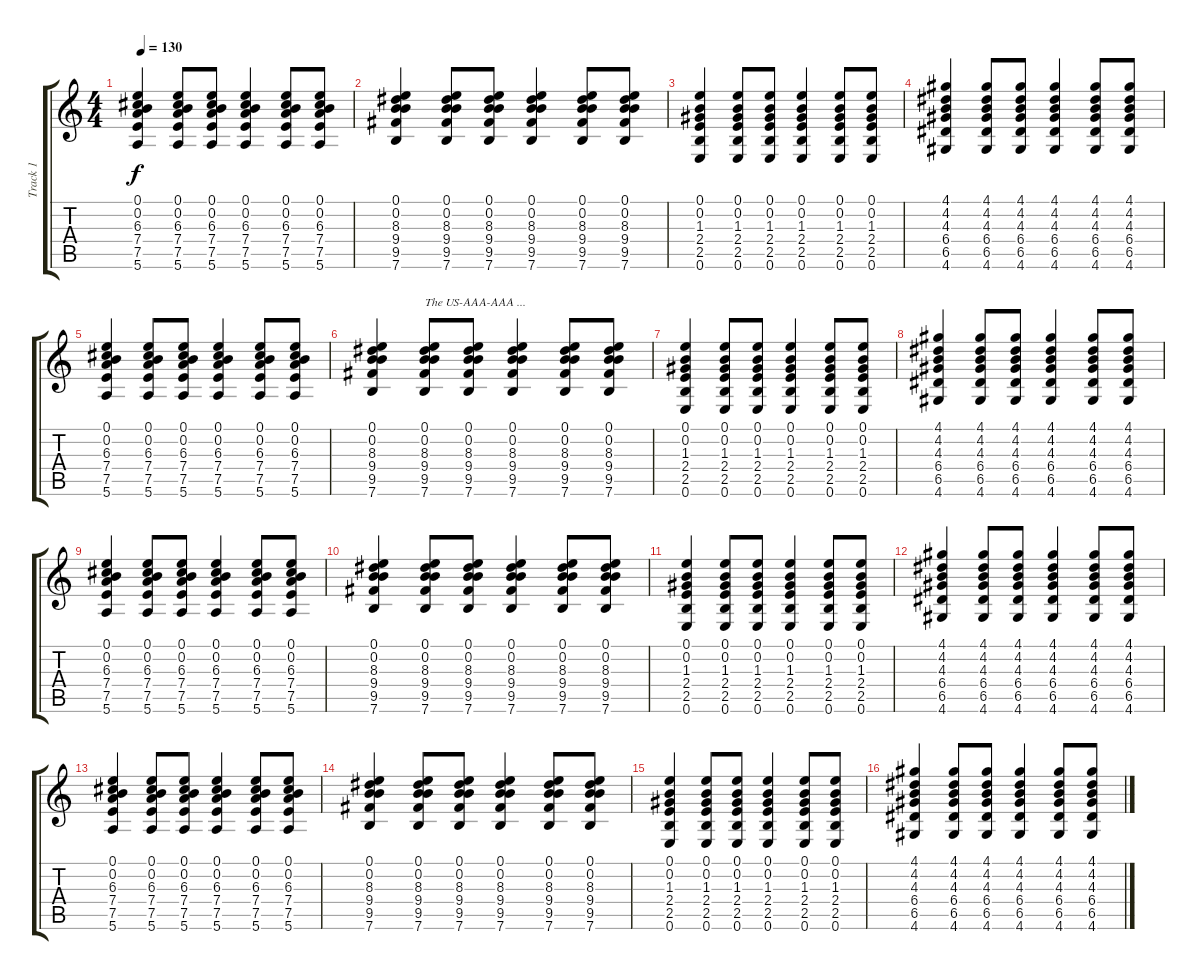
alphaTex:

\track ("Track 1" "Track 1") {instrument acousticguitarsteel}
\staff {score tabs}
\tuning (E4 B3 G3 D3 A2 E2) {hide}
\ts (4 4)
\tempo 130
\clef g2
\ks c
(0.1 0.2 6.3 7.4 7.5 5.6).4{dy f} (0.1 0.2 6.3 7.4 7.5 5.6).8 (0.1 0.2 6.3 7.4 7.5 5.6).8 (0.1 0.2 6.3 7.4 7.5 5.6).4 (0.1 0.2 6.3 7.4 7.5 5.6).8 (0.1 0.2 6.3 7.4 7.5 5.6).8 |
(0.1 0.2 8.3 9.4 9.5 7.6).4 (0.1 0.2 8.3 9.4 9.5 7.6).8 (0.1 0.2 8.3 9.4 9.5 7.6).8 (0.1 0.2 8.3 9.4 9.5 7.6).4 (0.1 0.2 8.3 9.4 9.5 7.6).8 (0.1 0.2 8.3 9.4 9.5 7.6).8 |
(0.1 0.2 1.3 2.4 2.5 0.6).4 (0.1 0.2 1.3 2.4 2.5 0.6).8 (0.1 0.2 1.3 2.4 2.5 0.6).8 (0.1 0.2 1.3 2.4 2.5 0.6).4 (0.1 0.2 1.3 2.4 2.5 0.6).8 (0.1 0.2 1.3 2.4 2.5 0.6).8 |
(4.1 4.2 4.3 6.4 6.5 4.6).4 (4.1 4.2 4.3 6.4 6.5 4.6).8 (4.1 4.2 4.3 6.4 6.5 4.6).8 (4.1 4.2 4.3 6.4 6.5 4.6).4 (4.1 4.2 4.3 6.4 6.5 4.6).8 (4.1 4.2 4.3 6.4 6.5 4.6).8 |
(0.1 0.2 6.3 7.4 7.5 5.6).4 (0.1 0.2 6.3 7.4 7.5 5.6).8 (0.1 0.2 6.3 7.4 7.5 5.6).8 (0.1 0.2 6.3 7.4 7.5 5.6).4 (0.1 0.2 6.3 7.4 7.5 5.6).8 (0.1 0.2 6.3 7.4 7.5 5.6).8 |
(0.1 0.2 8.3 9.4 9.5 7.6).4 (0.1 0.2 8.3 9.4 9.5 7.6).8{txt "The US-AAA-AAA ..."} (0.1 0.2 8.3 9.4 9.5 7.6).8 (0.1 0.2 8.3 9.4 9.5 7.6).4 (0.1 0.2 8.3 9.4 9.5 7.6).8 (0.1 0.2 8.3 9.4 9.5 7.6).8 |
(0.1 0.2 1.3 2.4 2.5 0.6).4 (0.1 0.2 1.3 2.4 2.5 0.6).8 (0.1 0.2 1.3 2.4 2.5 0.6).8 (0.1 0.2 1.3 2.4 2.5 0.6).4 (0.1 0.2 1.3 2.4 2.5 0.6).8 (0.1 0.2 1.3 2.4 2.5 0.6).8 |
(4.1 4.2 4.3 6.4 6.5 4.6).4 (4.1 4.2 4.3 6.4 6.5 4.6).8 (4.1 4.2 4.3 6.4 6.5 4.6).8 (4.1 4.2 4.3 6.4 6.5 4.6).4 (4.1 4.2 4.3 6.4 6.5 4.6).8 (4.1 4.2 4.3 6.4 6.5 4.6).8 |
(0.1 0.2 6.3 7.4 7.5 5.6).4 (0.1 0.2 6.3 7.4 7.5 5.6).8 (0.1 0.2 6.3 7.4 7.5 5.6).8 (0.1 0.2 6.3 7.4 7.5 5.6).4 (0.1 0.2 6.3 7.4 7.5 5.6).8 (0.1 0.2 6.3 7.4 7.5 5.6).8 |
(0.1 0.2 8.3 9.4 9.5 7.6).4 (0.1 0.2 8.3 9.4 9.5 7.6).8 (0.1 0.2 8.3 9.4 9.5 7.6).8 (0.1 0.2 8.3 9.4 9.5 7.6).4 (0.1 0.2 8.3 9.4 9.5 7.6).8 (0.1 0.2 8.3 9.4 9.5 7.6).8 |
(0.1 0.2 1.3 2.4 2.5 0.6).4 (0.1 0.2 1.3 2.4 2.5 0.6).8 (0.1 0.2 1.3 2.4 2.5 0.6).8 (0.1 0.2 1.3 2.4 2.5 0.6).4 (0.1 0.2 1.3 2.4 2.5 0.6).8 (0.1 0.2 1.3 2.4 2.5 0.6).8 |
(4.1 4.2 4.3 6.4 6.5 4.6).4 (4.1 4.2 4.3 6.4 6.5 4.6).8 (4.1 4.2 4.3 6.4 6.5 4.6).8 (4.1 4.2 4.3 6.4 6.5 4.6).4 (4.1 4.2 4.3 6.4 6.5 4.6).8 (4.1 4.2 4.3 6.4 6.5 4.6).8 |
(0.1 0.2 6.3 7.4 7.5 5.6).4 (0.1 0.2 6.3 7.4 7.5 5.6).8 (0.1 0.2 6.3 7.4 7.5 5.6).8 (0.1 0.2 6.3 7.4 7.5 5.6).4 (0.1 0.2 6.3 7.4 7.5 5.6).8 (0.1 0.2 6.3 7.4 7.5 5.6).8 |
(0.1 0.2 8.3 9.4 9.5 7.6).4 (0.1 0.2 8.3 9.4 9.5 7.6).8 (0.1 0.2 8.3 9.4 9.5 7.6).8 (0.1 0.2 8.3 9.4 9.5 7.6).4 (0.1 0.2 8.3 9.4 9.5 7.6).8 (0.1 0.2 8.3 9.4 9.5 7.6).8 |
(0.1 0.2 1.3 2.4 2.5 0.6).4 (0.1 0.2 1.3 2.4 2.5 0.6).8 (0.1 0.2 1.3 2.4 2.5 0.6).8 (0.1 0.2 1.3 2.4 2.5 0.6).4 (0.1 0.2 1.3 2.4 2.5 0.6).8 (0.1 0.2 1.3 2.4 2.5 0.6).8 |
(4.1 4.2 4.3 6.4 6.5 4.6).4 (4.1 4.2 4.3 6.4 6.5 4.6).8 (4.1 4.2 4.3 6.4 6.5 4.6).8 (4.1 4.2 4.3 6.4 6.5 4.6).4 (4.1 4.2 4.3 6.4 6.5 4.6).8 (4.1 4.2 4.3 6.4 6.5 4.6).8
